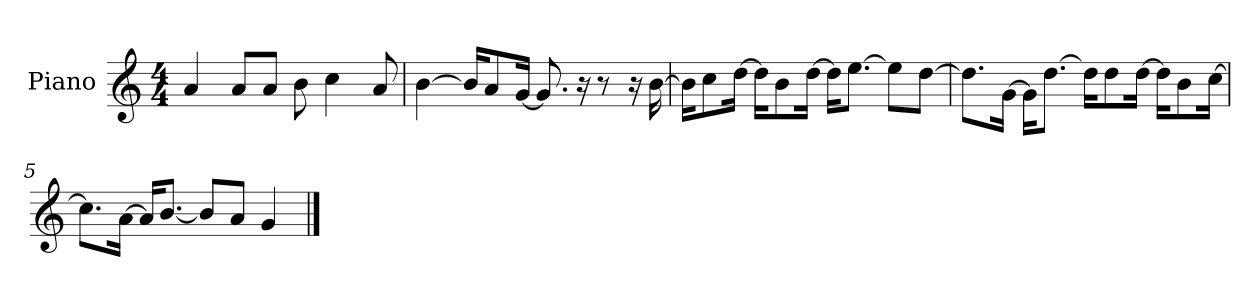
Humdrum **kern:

**kern
*part1
*staff1
*I"Piano
*I'P-no
*clefG2
*k[]
*M4/4
*MM90
=1
4a/
8a/L
8a/J
8b\
4cc\
8a/
=2
[4b\
16b/KL]
8a/
[16g/Jk
8.g/]
16r
8r
16r
[16b\
=3
16b\KL]
8cc\
[16dd\Jk
16dd\KL]
8b\
[16dd\Jk
16dd\KL]
[8.ee\J
8ee\L]
[8dd\J
=4
8.dd\L]
[16g\Jk
16g\KL]
[8.dd\J
16dd\KL]
8dd\
[16dd\Jk
16dd\KL]
8b\
[16cc\Jk
!!LO:LB:g=z
=5
8.cc\L]
[16a\Jk
16a/KL]
[8.b/J
8b/L]
8a/J
4g/
==
*-
